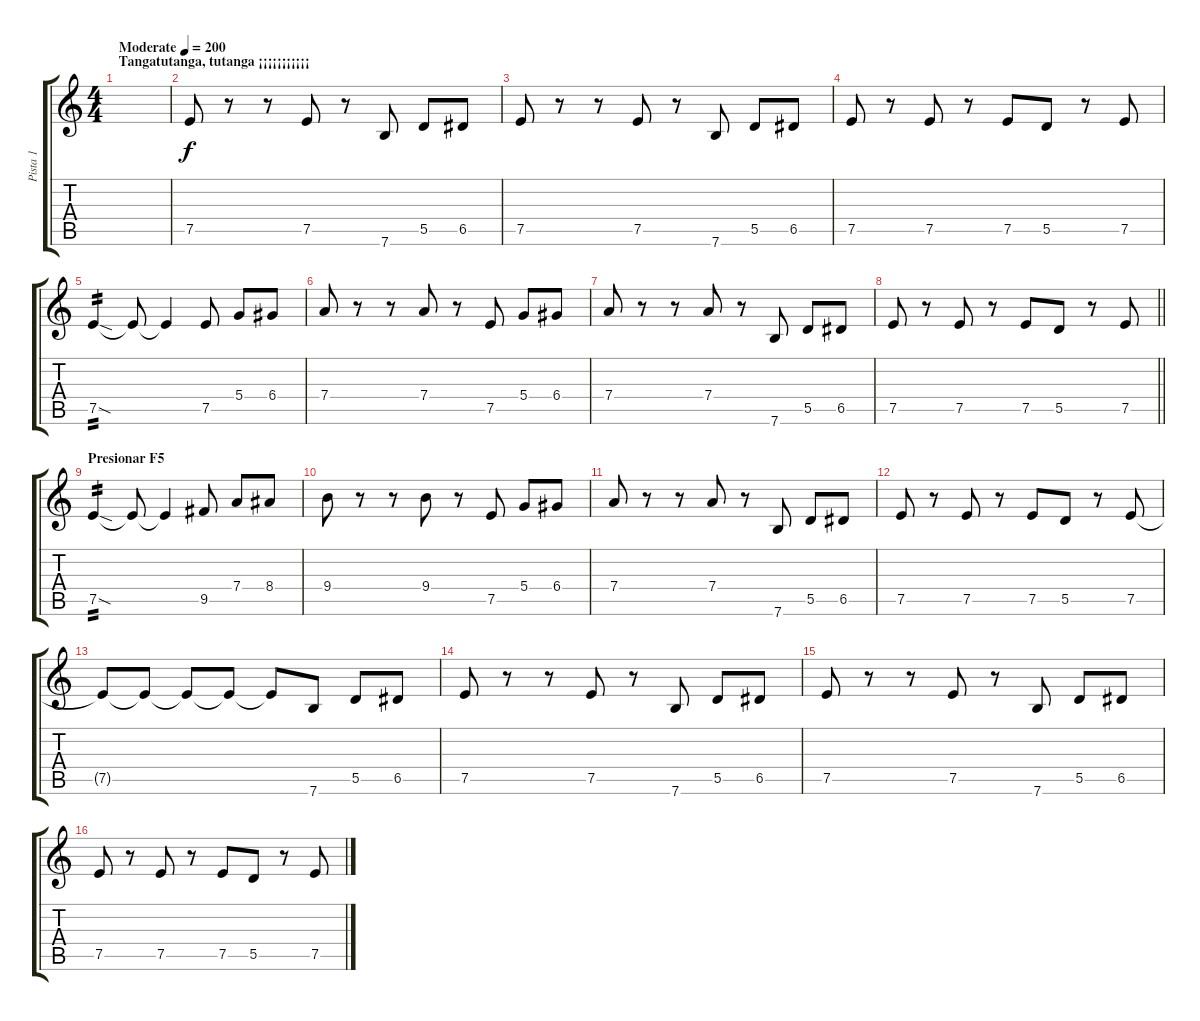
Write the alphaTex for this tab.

\track ("Pista 1" "Pista 1") {instrument electricguitarclean}
\staff {score tabs}
\tuning (E4 B3 G3 D3 A2 E2) {hide}
\ts (4 4)
\section ("" "Tangatutanga, tutanga ¡¡¡¡¡¡¡¡¡¡¡ ")
\tempo (200 "Moderate")
\clef g2
\ks c
|
7.5.8 r.8 r.8 7.5.8 r.8 7.6.8 5.5.8 6.5.8 |
7.5.8 r.8 r.8 7.5.8 r.8 7.6.8 5.5.8 6.5.8 |
7.5.8 r.8 7.5.8 r.8 7.5.8 5.5.8 r.8 7.5.8 |
7.5{sod}.4{tp 2} 7.5{t}.8 7.5{t}.4 7.5.8 5.4.8 6.4.8 |
7.4.8 r.8 r.8 7.4.8 r.8 7.5.8 5.4.8 6.4.8 |
7.4.8 r.8 r.8 7.4.8 r.8 7.6.8 5.5.8 6.5.8 |
\barLineRight lightlight
7.5.8 r.8 7.5.8 r.8 7.5.8 5.5.8 r.8 7.5.8 |
\section ("" "Presionar F5")
7.5{sod}.4{tp 2} 7.5{t}.8 7.5{t}.4 9.5.8 7.4.8 8.4.8 |
9.4.8 r.8 r.8 9.4.8 r.8 7.5.8 5.4.8 6.4.8 |
7.4.8 r.8 r.8 7.4.8 r.8 7.6.8 5.5.8 6.5.8 |
7.5.8 r.8 7.5.8 r.8 7.5.8 5.5.8 r.8 7.5.8 |
7.5{t}.8 7.5{t}.8 7.5{t}.8 7.5{t}.8 7.5{t}.8 7.6.8 5.5.8 6.5.8 |
7.5.8 r.8 r.8 7.5.8 r.8 7.6.8 5.5.8 6.5.8 |
7.5.8 r.8 r.8 7.5.8 r.8 7.6.8 5.5.8 6.5.8 |
7.5.8 r.8 7.5.8 r.8 7.5.8 5.5.8 r.8 7.5.8
